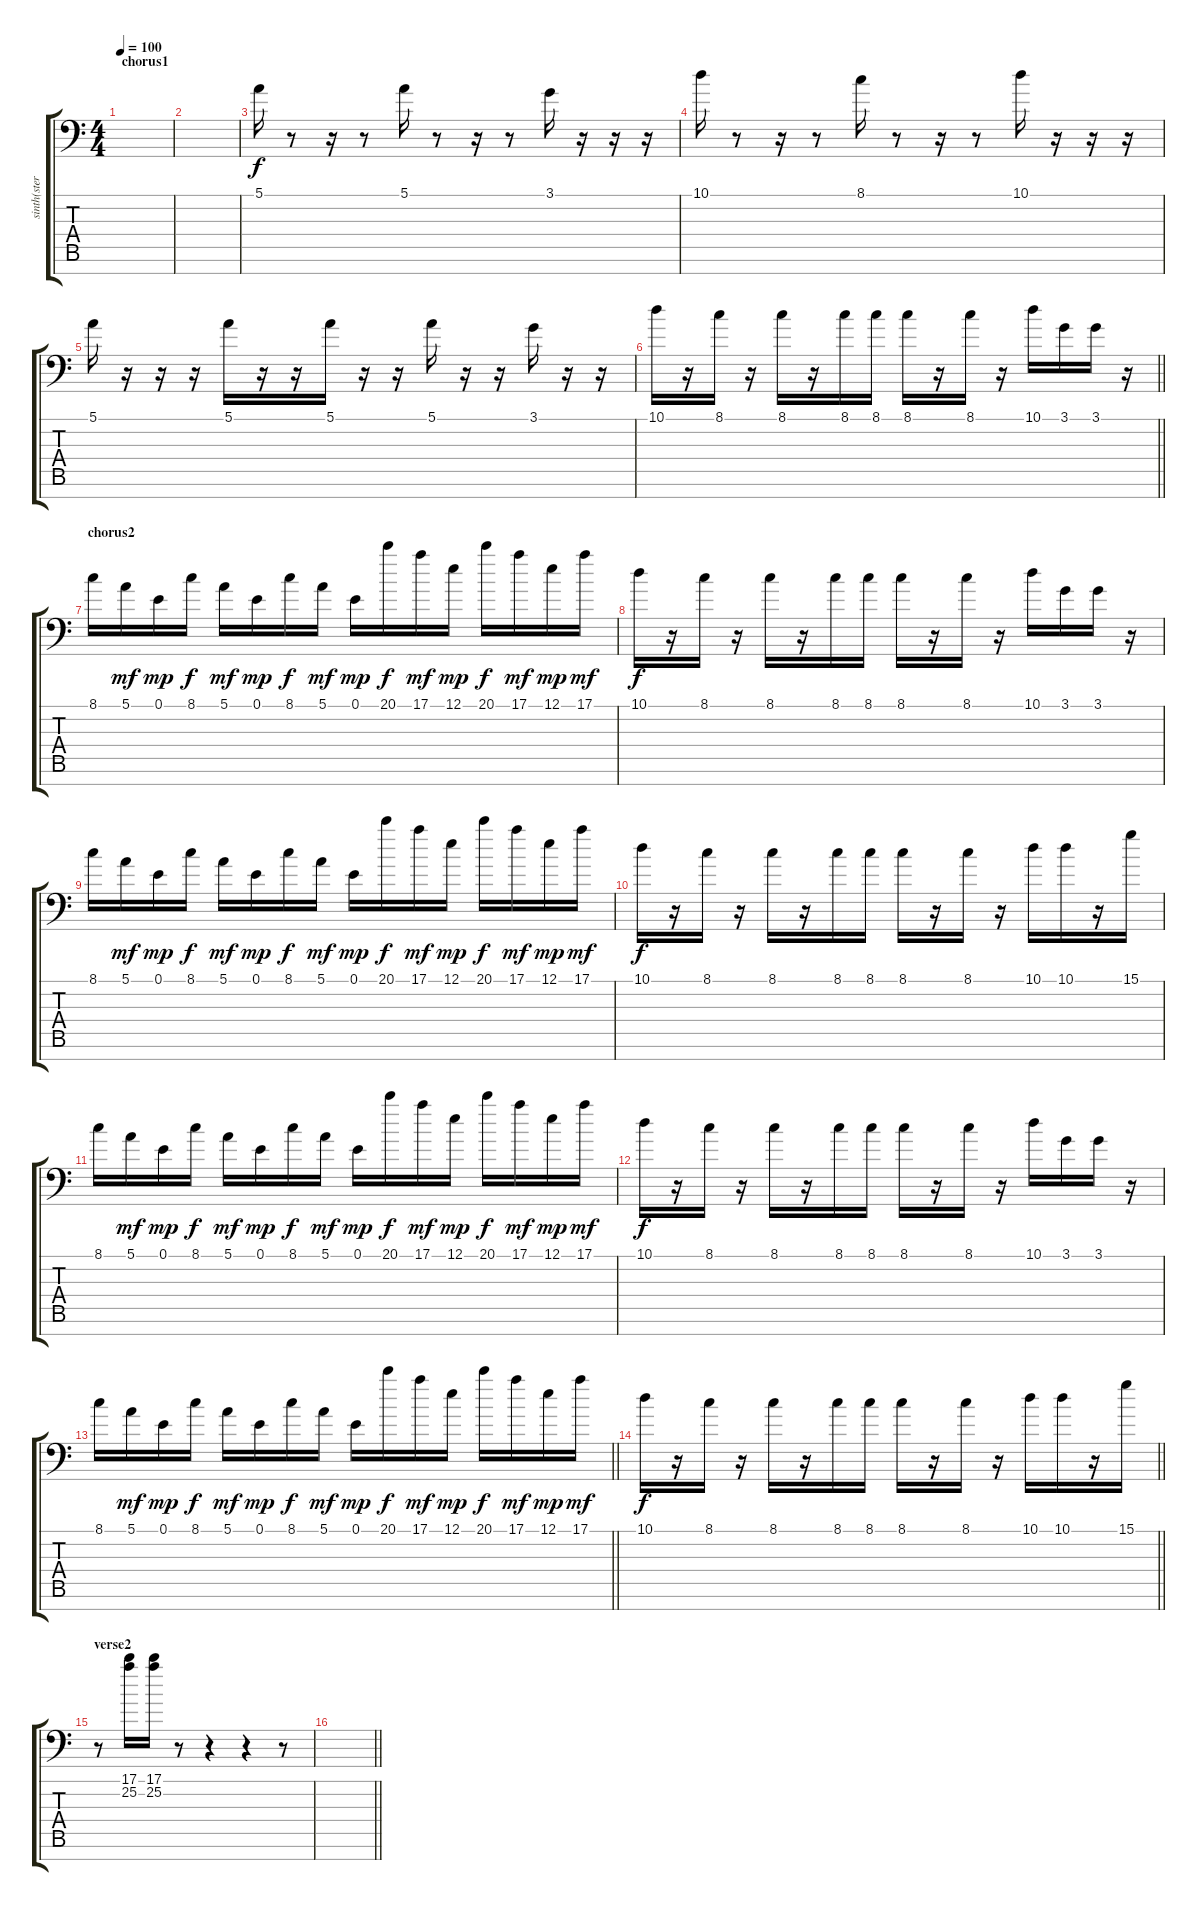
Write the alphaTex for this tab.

\track ("sinth(stereo R)" "sinth(ster") {instrument lead1square}
\staff {score tabs}
\tuning (E4 B3 G3 D3 A2 E2 C-1) {hide}
\ts (4 4)
\section ("" "chorus1")
\tempo 100
\clef f4
\ks c
|
|
5.1.16 r.8 r.16 r.8 5.1.16 r.8 r.16 r.8 3.1.16 r.16 r.16 r.16 |
10.1.16 r.8 r.16 r.8 8.1.16 r.8 r.16 r.8 10.1.16 r.16 r.16 r.16 |
5.1.16 r.16 r.16 r.16 5.1.16 r.16 r.16 5.1.16 r.16 r.16 5.1.16 r.16 r.16 3.1.16 r.16 r.16 |
\barLineRight lightlight
10.1.16 r.16 8.1.16 r.16 8.1.16 r.16 8.1.16 8.1.16 8.1.16 r.16 8.1.16 r.16 10.1.16 3.1.16 3.1.16 r.16 |
\section ("" "chorus2")
8.1.16 5.1.16{dy mf} 0.1.16{dy mp} 8.1.16{dy f} 5.1.16{dy mf} 0.1.16{dy mp} 8.1.16{dy f} 5.1.16{dy mf} 0.1.16{dy mp} 20.1.16{dy f} 17.1.16{dy mf} 12.1.16{dy mp} 20.1.16{dy f} 17.1.16{dy mf} 12.1.16{dy mp} 17.1.16{dy mf} |
10.1.16{dy f} r.16 8.1.16 r.16 8.1.16 r.16 8.1.16 8.1.16 8.1.16 r.16 8.1.16 r.16 10.1.16 3.1.16 3.1.16 r.16 |
8.1.16 5.1.16{dy mf} 0.1.16{dy mp} 8.1.16{dy f} 5.1.16{dy mf} 0.1.16{dy mp} 8.1.16{dy f} 5.1.16{dy mf} 0.1.16{dy mp} 20.1.16{dy f} 17.1.16{dy mf} 12.1.16{dy mp} 20.1.16{dy f} 17.1.16{dy mf} 12.1.16{dy mp} 17.1.16{dy mf} |
10.1.16{dy f} r.16 8.1.16 r.16 8.1.16 r.16 8.1.16 8.1.16 8.1.16 r.16 8.1.16 r.16 10.1.16 10.1.16 r.16 15.1.16 |
8.1.16 5.1.16{dy mf} 0.1.16{dy mp} 8.1.16{dy f} 5.1.16{dy mf} 0.1.16{dy mp} 8.1.16{dy f} 5.1.16{dy mf} 0.1.16{dy mp} 20.1.16{dy f} 17.1.16{dy mf} 12.1.16{dy mp} 20.1.16{dy f} 17.1.16{dy mf} 12.1.16{dy mp} 17.1.16{dy mf} |
10.1.16{dy f} r.16 8.1.16 r.16 8.1.16 r.16 8.1.16 8.1.16 8.1.16 r.16 8.1.16 r.16 10.1.16 3.1.16 3.1.16 r.16 |
\barLineRight lightlight
8.1.16 5.1.16{dy mf} 0.1.16{dy mp} 8.1.16{dy f} 5.1.16{dy mf} 0.1.16{dy mp} 8.1.16{dy f} 5.1.16{dy mf} 0.1.16{dy mp} 20.1.16{dy f} 17.1.16{dy mf} 12.1.16{dy mp} 20.1.16{dy f} 17.1.16{dy mf} 12.1.16{dy mp} 17.1.16{dy mf} |
\barLineRight lightlight
10.1.16{dy f} r.16 8.1.16 r.16 8.1.16 r.16 8.1.16 8.1.16 8.1.16 r.16 8.1.16 r.16 10.1.16 10.1.16 r.16 15.1.16 |
\section ("" "verse2")
r.8 (17.1 25.2).16 (17.1 25.2).16 r.8 r.4 r.4 r.8 |
\barLineRight lightlight
